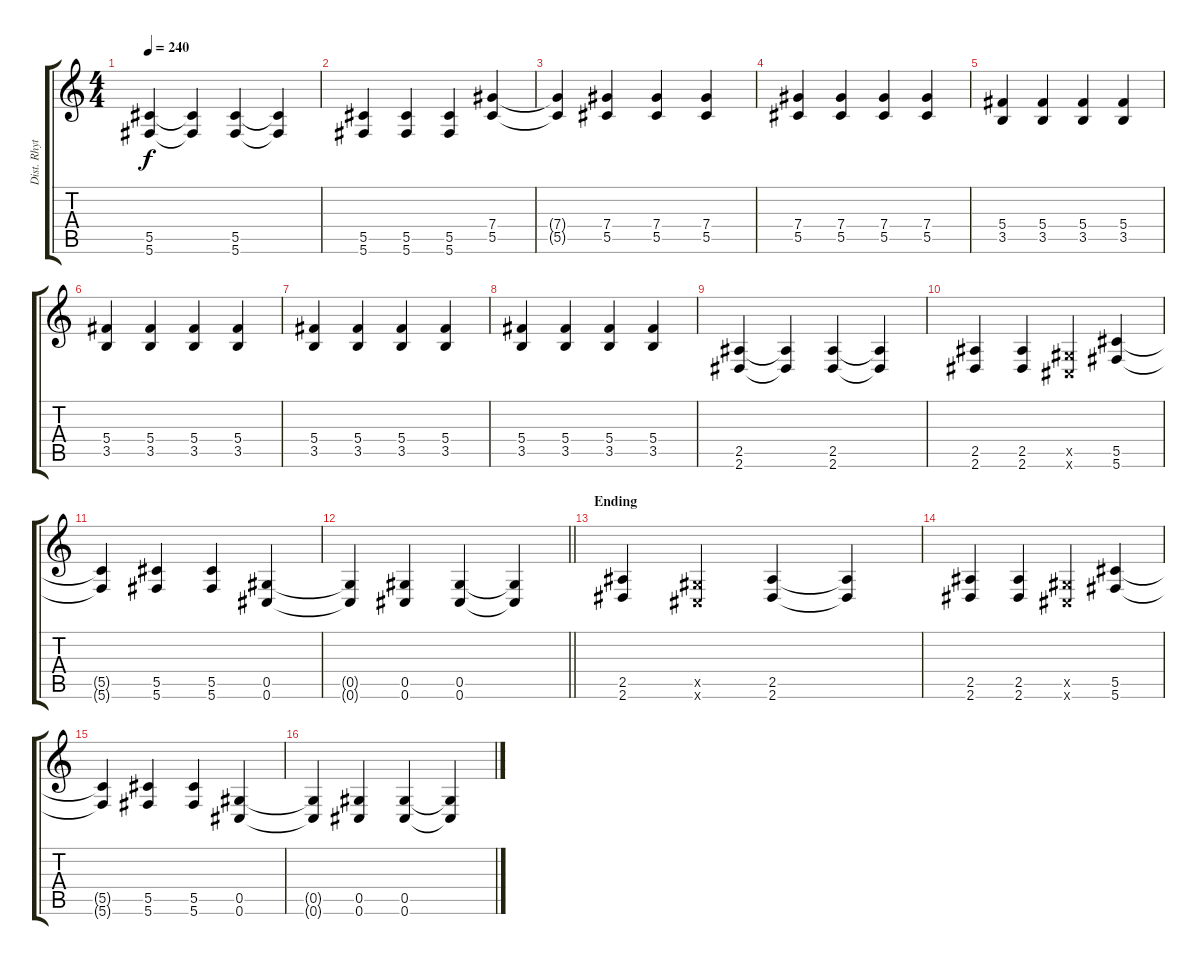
\track ("Dist. Rhytm Guitar [R]" "Dist. Rhyt") {instrument distortionguitar}
\staff {score tabs}
\tuning (Eb4 Bb3 Gb3 Db3 Ab2 Db2) {hide}
\ts (4 4)
\tempo 240
\clef g2
\ks c
(5.5 5.6).4{dy f} (5.5{t} 5.6{t}).4 (5.5 5.6).4 (5.5{t} 5.6{t}).4 |
(5.5 5.6).4 (5.5 5.6).4 (5.5 5.6).4 (7.4 5.5).4 |
(7.4{t} 5.5{t}).4 (7.4 5.5).4 (7.4 5.5).4 (7.4 5.5).4 |
(7.4 5.5).4 (7.4 5.5).4 (7.4 5.5).4 (7.4 5.5).4 |
(5.4 3.5).4 (5.4 3.5).4 (5.4 3.5).4 (5.4 3.5).4 |
(5.4 3.5).4 (5.4 3.5).4 (5.4 3.5).4 (5.4 3.5).4 |
(5.4 3.5).4 (5.4 3.5).4 (5.4 3.5).4 (5.4 3.5).4 |
(5.4 3.5).4 (5.4 3.5).4 (5.4 3.5).4 (5.4 3.5).4 |
(2.5 2.6).4 (2.5{t} 2.6{t}).4 (2.5 2.6).4 (2.5{t} 2.6{t}).4 |
(2.5 2.6).4 (2.5 2.6).4 (0.5{x} 0.6{x}).4 (5.5 5.6).4 |
(5.5{t} 5.6{t}).4 (5.5 5.6).4 (5.5 5.6).4 (0.5 0.6).4 |
\barLineRight lightlight
(0.5{t} 0.6{t}).4 (0.5 0.6).4 (0.5 0.6).4 (0.5{t} 0.6{t}).4 |
\section ("" "Ending")
(2.5 2.6).4 (0.5{x} 0.6{x}).4 (2.5 2.6).4 (2.5{t} 2.6{t}).4 |
(2.5 2.6).4 (2.5 2.6).4 (0.5{x} 0.6{x}).4 (5.5 5.6).4 |
(5.5{t} 5.6{t}).4 (5.5 5.6).4 (5.5 5.6).4 (0.5 0.6).4 |
(0.5{t} 0.6{t}).4 (0.5 0.6).4 (0.5 0.6).4 (0.5{t} 0.6{t}).4
